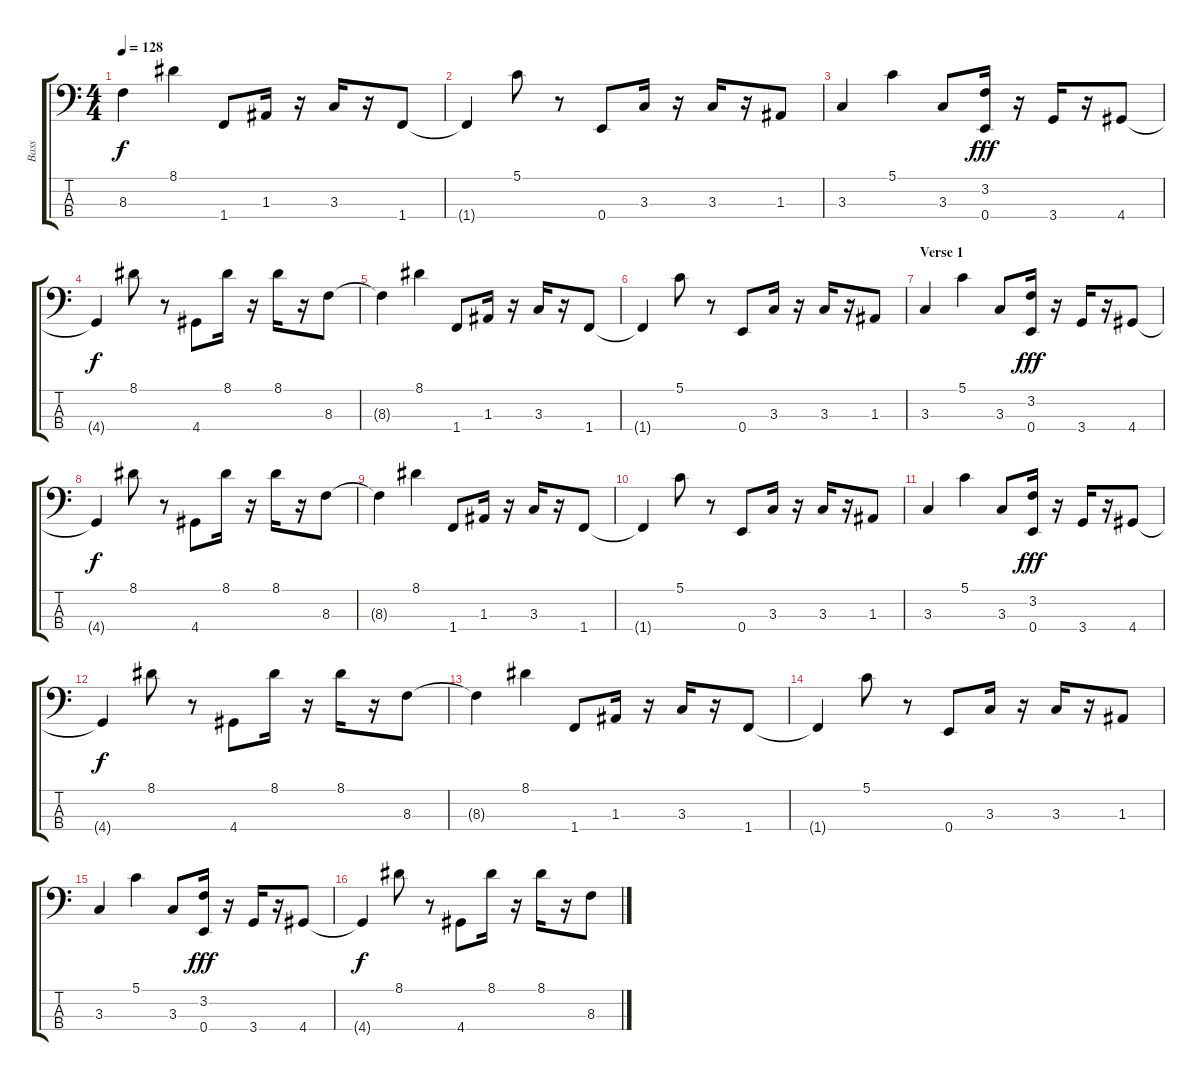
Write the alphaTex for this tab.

\track ("Bass" "Bass") {instrument electricbassfinger}
\staff {score tabs}
\tuning (G2 D2 A1 E1) {hide}
\ts (4 4)
\tempo 128
\clef f4
\ks c
8.3{t}.4{dy f} 8.1.4 1.4.8 1.3.16 r.16 3.3.16 r.16 1.4.8 |
1.4{t}.4 5.1.8 r.8 0.4.8 3.3.16 r.16 3.3.16 r.16 1.3.8 |
3.3.4 5.1.4 3.3.8 (3.2 0.4).16{dy fff} r.16 3.4.16 r.16 4.4.8 |
4.4{t}.4{dy f} 8.1.8 r.8 4.4.8 8.1.16 r.16 8.1.16 r.16 8.3.8 |
8.3{t}.4 8.1.4 1.4.8 1.3.16 r.16 3.3.16 r.16 1.4.8 |
1.4{t}.4 5.1.8 r.8 0.4.8 3.3.16 r.16 3.3.16 r.16 1.3.8 |
\section ("" "Verse 1")
3.3.4 5.1.4 3.3.8 (3.2 0.4).16{dy fff} r.16 3.4.16 r.16 4.4.8 |
4.4{t}.4{dy f} 8.1.8 r.8 4.4.8 8.1.16 r.16 8.1.16 r.16 8.3.8 |
8.3{t}.4 8.1.4 1.4.8 1.3.16 r.16 3.3.16 r.16 1.4.8 |
1.4{t}.4 5.1.8 r.8 0.4.8 3.3.16 r.16 3.3.16 r.16 1.3.8 |
3.3.4 5.1.4 3.3.8 (3.2 0.4).16{dy fff} r.16 3.4.16 r.16 4.4.8 |
4.4{t}.4{dy f} 8.1.8 r.8 4.4.8 8.1.16 r.16 8.1.16 r.16 8.3.8 |
8.3{t}.4 8.1.4 1.4.8 1.3.16 r.16 3.3.16 r.16 1.4.8 |
1.4{t}.4 5.1.8 r.8 0.4.8 3.3.16 r.16 3.3.16 r.16 1.3.8 |
3.3.4 5.1.4 3.3.8 (3.2 0.4).16{dy fff} r.16 3.4.16 r.16 4.4.8 |
4.4{t}.4{dy f} 8.1.8 r.8 4.4.8 8.1.16 r.16 8.1.16 r.16 8.3.8
